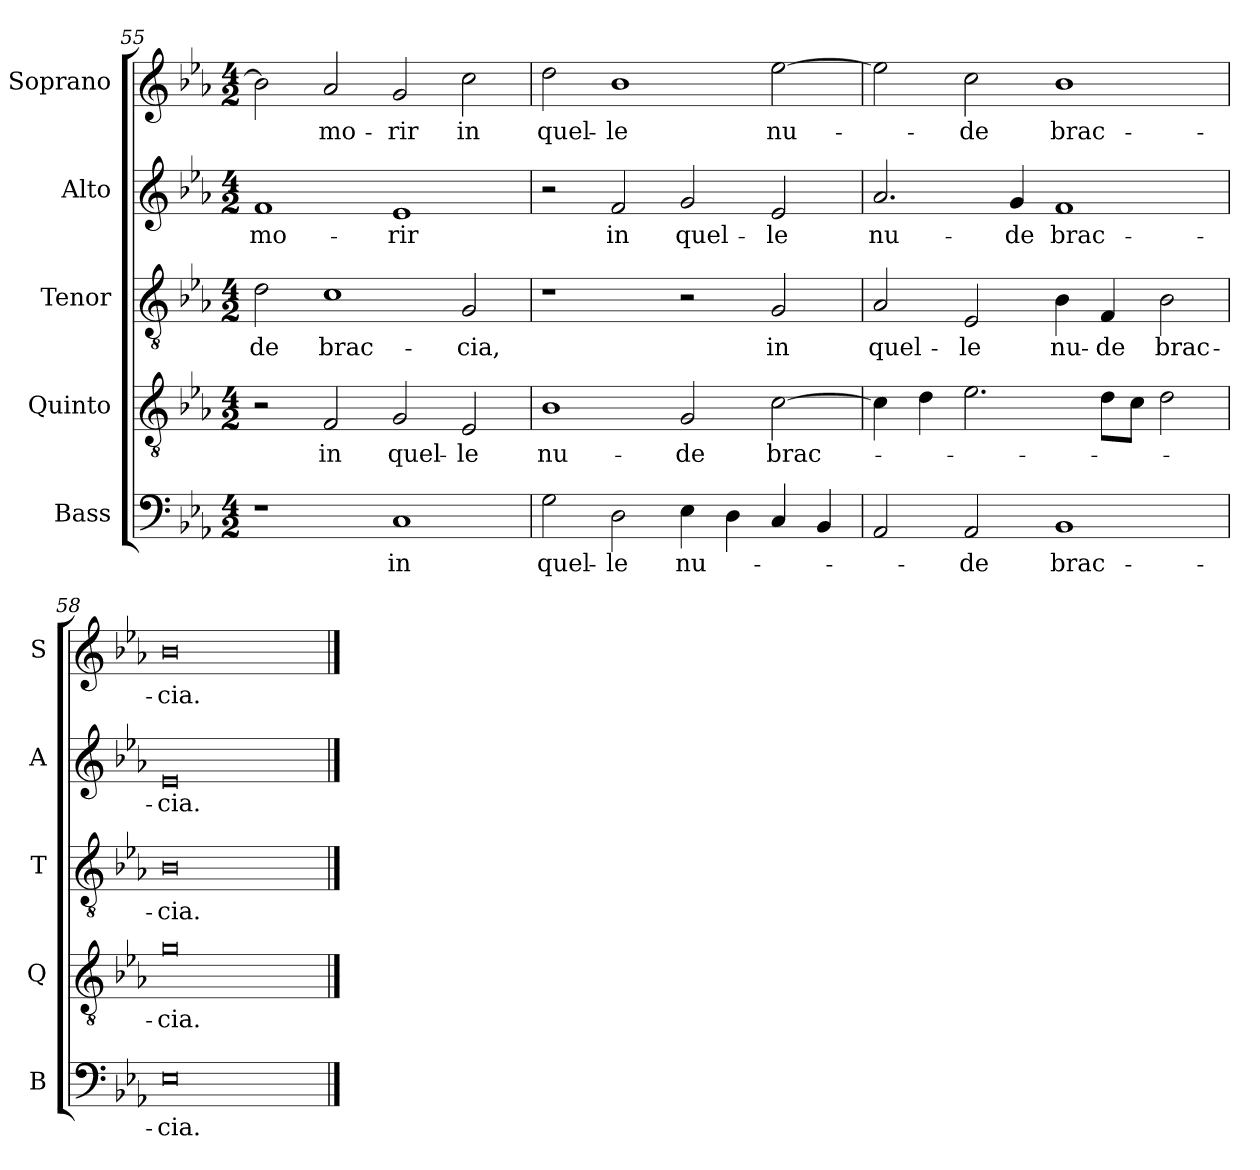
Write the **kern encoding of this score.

**kern	**text	**kern	**text	**kern	**text	**kern	**text	**kern	**text
*part5	*part5	*part4	*part4	*part3	*part3	*part2	*part2	*part1	*part1
*staff5	*staff5	*staff4	*staff4	*staff3	*staff3	*staff2	*staff2	*staff1	*staff1
*I"Bass	*	*I"Quinto	*	*I"Tenor	*	*I"Alto	*	*I"Soprano	*
*I'B	*	*I'Q	*	*I'T	*	*I'A	*	*I'S	*
*clefF4	*	*clefGv2	*	*clefGv2	*	*clefG2	*	*clefG2	*
*k[b-e-a-]	*	*k[b-e-a-]	*	*k[b-e-a-]	*	*k[b-e-a-]	*	*k[b-e-a-]	*
*E-:	*	*E-:	*	*E-:	*	*E-:	*	*E-:	*
*M4/2	*	*M4/2	*	*M4/2	*	*M4/2	*	*M4/2	*
=55	=55	=55	=55	=55	=55	=55	=55	=55	=55
!	!	!	!	!	!LO:LY:b	!	!LO:LY:b	!	!
1r	.	2r	.	2d\	-de	1f	mo-	2b-\]	.
!	!	!	!LO:LY:b	!	!LO:LY:b	!	!	!	!LO:LY:b
.	.	2F/	in	1c	brac-	.	.	2a-/	mo-
!	!LO:LY:b	!	!LO:LY:b	!	!	!	!LO:LY:b	!	!LO:LY:b
1C	in	2G/	quel-	.	.	1e-	-rir	2g/	-rir
!	!	!	!LO:LY:b	!	!LO:LY:b	!	!	!	!LO:LY:b
.	.	2E-/	-le	2G/	-cia,	.	.	2cc\	in
=56	=56	=56	=56	=56	=56	=56	=56	=56	=56
!	!LO:LY:b	!	!LO:LY:b	!	!	!	!	!	!LO:LY:b
2G\	quel-	1B-	nu-	1r	.	2r	.	2dd\	quel-
!	!LO:LY:b	!	!	!	!	!	!LO:LY:b	!	!LO:LY:b
2D\	-le	.	.	.	.	2f/	in	1b-	-le
!	!LO:LY:b	!	!LO:LY:b	!	!	!	!LO:LY:b	!	!
4E-\	nu-	2G/	-de	2r	.	2g/	quel-	.	.
4D\	.	.	.	.	.	.	.	.	.
!	!	!	!LO:LY:b	!	!LO:LY:b	!	!LO:LY:b	!	!LO:LY:b
4C/	.	[2c\	brac-	2G/	in	2e-/	-le	[2ee-\	nu-
4BB-/	.	.	.	.	.	.	.	.	.
=57	=57	=57	=57	=57	=57	=57	=57	=57	=57
!	!	!	!	!	!LO:LY:b	!	!LO:LY:b	!	!
2AA-/	.	4c\]	.	2A-/	quel-	2.a-/	nu-	2ee-\]	.
.	.	4d\	.	.	.	.	.	.	.
!	!LO:LY:b	!	!	!	!LO:LY:b	!	!	!	!LO:LY:b
2AA-/	-de	2.e-\	.	2E-/	-le	.	.	2cc\	-de
!	!	!	!	!	!	!	!LO:LY:b	!	!
.	.	.	.	.	.	4g/	-de	.	.
!	!LO:LY:b	!	!	!	!LO:LY:b	!	!LO:LY:b	!	!LO:LY:b
1BB-	brac-	.	.	4B-\	nu-	1f	brac-	1b-	brac-
!	!	!	!	!	!LO:LY:b	!	!	!	!
.	.	8d\L	.	4F/	-de	.	.	.	.
.	.	8c\J	.	.	.	.	.	.	.
!	!	!	!	!	!LO:LY:b	!	!	!	!
.	.	2d\	.	2B-\	brac-	.	.	.	.
=58	=58	=58	=58	=58	=58	=58	=58	=58	=58
!	!LO:LY:b	!	!LO:LY:b	!	!LO:LY:b	!	!LO:LY:b	!	!LO:LY:b
0E-	-cia.	0g	-cia.	0B-	-cia.	0e-	-cia.	0b-	-cia.
==	==	==	==	==	==	==	==	==	==
*-	*-	*-	*-	*-	*-	*-	*-	*-	*-
